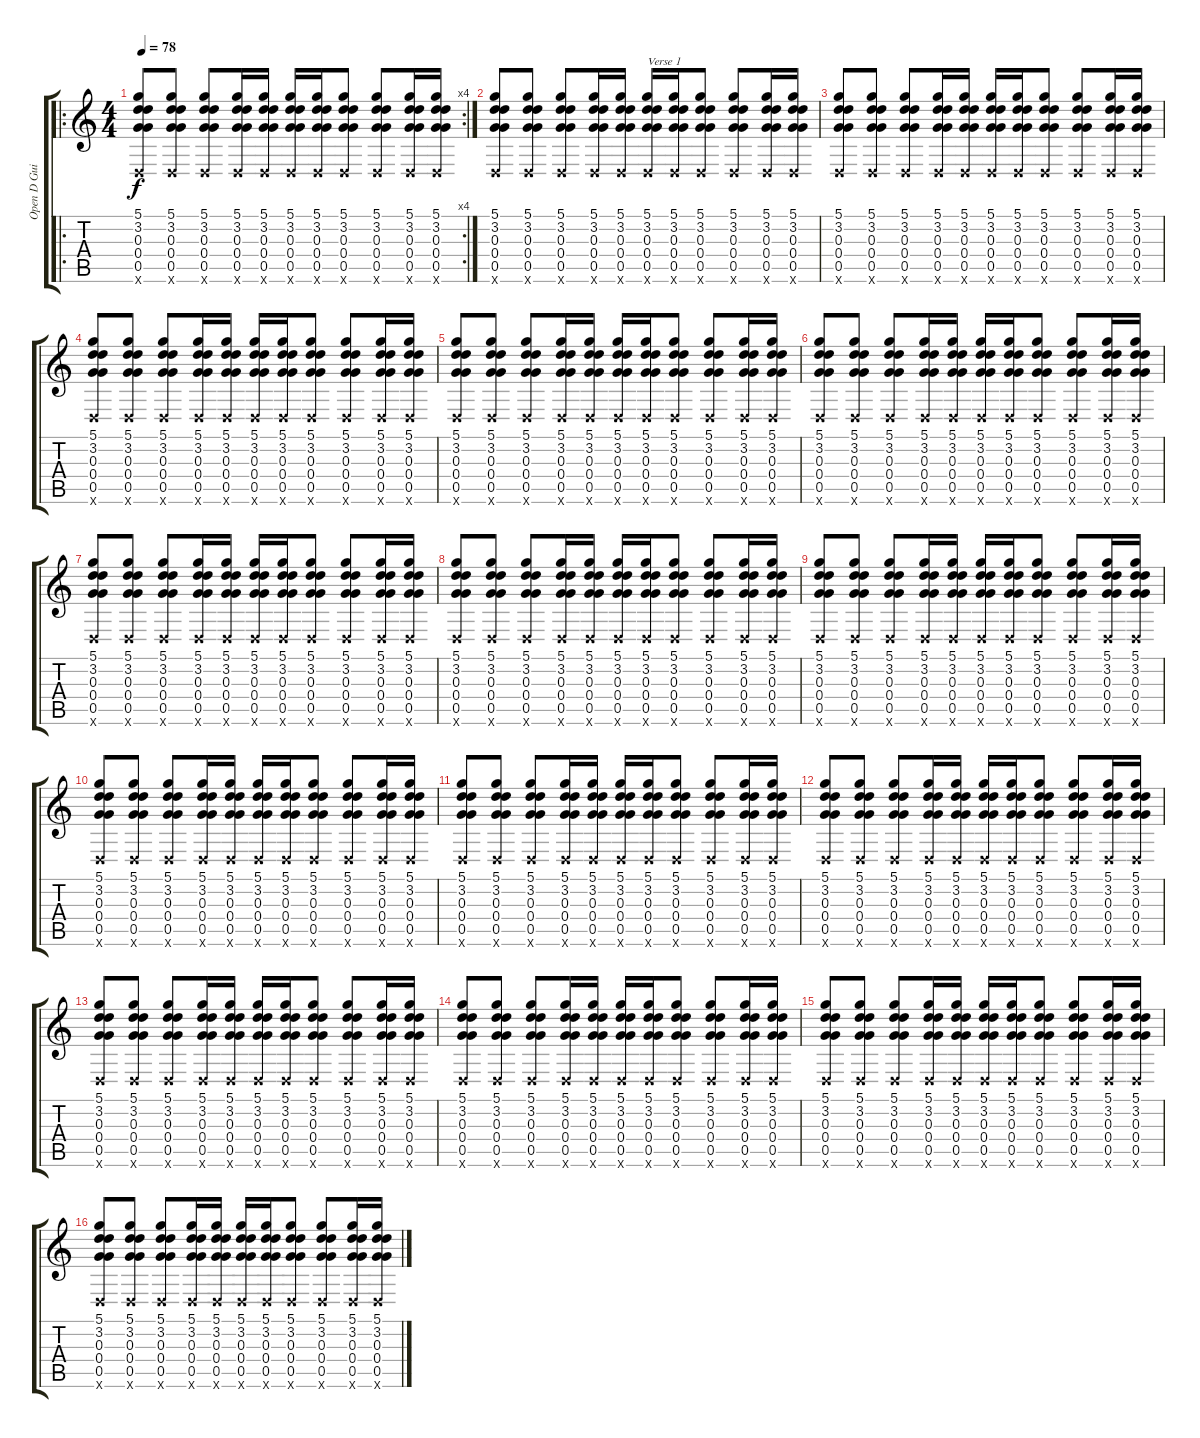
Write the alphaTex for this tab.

\track ("Open D Guitar" "Open D Gui") {instrument acousticguitarsteel}
\staff {score tabs}
\tuning (D4 B3 G3 D4 G3 D2) {hide}
\ro
\rc 4
\ts (4 4)
\tempo 78
\clef g2
\ks c
(5.1 3.2 0.3 0.4 0.5 0.6{x}).8{dy f instrument acousticguitarsteel} (5.1 3.2 0.3 0.4 0.5 0.6{x}).8 (5.1 3.2 0.3 0.4 0.5 0.6{x}).8 (5.1 3.2 0.3 0.4 0.5 0.6{x}).16 (5.1 3.2 0.3 0.4 0.5 0.6{x}).16 (5.1 3.2 0.3 0.4 0.5 0.6{x}).16 (5.1 3.2 0.3 0.4 0.5 0.6{x}).16 (5.1 3.2 0.3 0.4 0.5 0.6{x}).8 (5.1 3.2 0.3 0.4 0.5 0.6{x}).8 (5.1 3.2 0.3 0.4 0.5 0.6{x}).16 (5.1 3.2 0.3 0.4 0.5 0.6{x}).16 |
(5.1 3.2 0.3 0.4 0.5 0.6{x}).8 (5.1 3.2 0.3 0.4 0.5 0.6{x}).8 (5.1 3.2 0.3 0.4 0.5 0.6{x}).8 (5.1 3.2 0.3 0.4 0.5 0.6{x}).16 (5.1 3.2 0.3 0.4 0.5 0.6{x}).16 (5.1 3.2 0.3 0.4 0.5 0.6{x}).16{txt "Verse 1"} (5.1 3.2 0.3 0.4 0.5 0.6{x}).16 (5.1 3.2 0.3 0.4 0.5 0.6{x}).8 (5.1 3.2 0.3 0.4 0.5 0.6{x}).8 (5.1 3.2 0.3 0.4 0.5 0.6{x}).16 (5.1 3.2 0.3 0.4 0.5 0.6{x}).16 |
(5.1 3.2 0.3 0.4 0.5 0.6{x}).8 (5.1 3.2 0.3 0.4 0.5 0.6{x}).8 (5.1 3.2 0.3 0.4 0.5 0.6{x}).8 (5.1 3.2 0.3 0.4 0.5 0.6{x}).16 (5.1 3.2 0.3 0.4 0.5 0.6{x}).16 (5.1 3.2 0.3 0.4 0.5 0.6{x}).16 (5.1 3.2 0.3 0.4 0.5 0.6{x}).16 (5.1 3.2 0.3 0.4 0.5 0.6{x}).8 (5.1 3.2 0.3 0.4 0.5 0.6{x}).8 (5.1 3.2 0.3 0.4 0.5 0.6{x}).16 (5.1 3.2 0.3 0.4 0.5 0.6{x}).16 |
(5.1 3.2 0.3 0.4 0.5 0.6{x}).8 (5.1 3.2 0.3 0.4 0.5 0.6{x}).8 (5.1 3.2 0.3 0.4 0.5 0.6{x}).8 (5.1 3.2 0.3 0.4 0.5 0.6{x}).16 (5.1 3.2 0.3 0.4 0.5 0.6{x}).16 (5.1 3.2 0.3 0.4 0.5 0.6{x}).16 (5.1 3.2 0.3 0.4 0.5 0.6{x}).16 (5.1 3.2 0.3 0.4 0.5 0.6{x}).8 (5.1 3.2 0.3 0.4 0.5 0.6{x}).8 (5.1 3.2 0.3 0.4 0.5 0.6{x}).16 (5.1 3.2 0.3 0.4 0.5 0.6{x}).16 |
(5.1 3.2 0.3 0.4 0.5 0.6{x}).8 (5.1 3.2 0.3 0.4 0.5 0.6{x}).8 (5.1 3.2 0.3 0.4 0.5 0.6{x}).8 (5.1 3.2 0.3 0.4 0.5 0.6{x}).16 (5.1 3.2 0.3 0.4 0.5 0.6{x}).16 (5.1 3.2 0.3 0.4 0.5 0.6{x}).16 (5.1 3.2 0.3 0.4 0.5 0.6{x}).16 (5.1 3.2 0.3 0.4 0.5 0.6{x}).8 (5.1 3.2 0.3 0.4 0.5 0.6{x}).8 (5.1 3.2 0.3 0.4 0.5 0.6{x}).16 (5.1 3.2 0.3 0.4 0.5 0.6{x}).16 |
(5.1 3.2 0.3 0.4 0.5 0.6{x}).8 (5.1 3.2 0.3 0.4 0.5 0.6{x}).8 (5.1 3.2 0.3 0.4 0.5 0.6{x}).8 (5.1 3.2 0.3 0.4 0.5 0.6{x}).16 (5.1 3.2 0.3 0.4 0.5 0.6{x}).16 (5.1 3.2 0.3 0.4 0.5 0.6{x}).16 (5.1 3.2 0.3 0.4 0.5 0.6{x}).16 (5.1 3.2 0.3 0.4 0.5 0.6{x}).8 (5.1 3.2 0.3 0.4 0.5 0.6{x}).8 (5.1 3.2 0.3 0.4 0.5 0.6{x}).16 (5.1 3.2 0.3 0.4 0.5 0.6{x}).16 |
(5.1 3.2 0.3 0.4 0.5 0.6{x}).8 (5.1 3.2 0.3 0.4 0.5 0.6{x}).8 (5.1 3.2 0.3 0.4 0.5 0.6{x}).8 (5.1 3.2 0.3 0.4 0.5 0.6{x}).16 (5.1 3.2 0.3 0.4 0.5 0.6{x}).16 (5.1 3.2 0.3 0.4 0.5 0.6{x}).16 (5.1 3.2 0.3 0.4 0.5 0.6{x}).16 (5.1 3.2 0.3 0.4 0.5 0.6{x}).8 (5.1 3.2 0.3 0.4 0.5 0.6{x}).8 (5.1 3.2 0.3 0.4 0.5 0.6{x}).16 (5.1 3.2 0.3 0.4 0.5 0.6{x}).16 |
(5.1 3.2 0.3 0.4 0.5 0.6{x}).8 (5.1 3.2 0.3 0.4 0.5 0.6{x}).8 (5.1 3.2 0.3 0.4 0.5 0.6{x}).8 (5.1 3.2 0.3 0.4 0.5 0.6{x}).16 (5.1 3.2 0.3 0.4 0.5 0.6{x}).16 (5.1 3.2 0.3 0.4 0.5 0.6{x}).16 (5.1 3.2 0.3 0.4 0.5 0.6{x}).16 (5.1 3.2 0.3 0.4 0.5 0.6{x}).8 (5.1 3.2 0.3 0.4 0.5 0.6{x}).8 (5.1 3.2 0.3 0.4 0.5 0.6{x}).16 (5.1 3.2 0.3 0.4 0.5 0.6{x}).16 |
(5.1 3.2 0.3 0.4 0.5 0.6{x}).8 (5.1 3.2 0.3 0.4 0.5 0.6{x}).8 (5.1 3.2 0.3 0.4 0.5 0.6{x}).8 (5.1 3.2 0.3 0.4 0.5 0.6{x}).16 (5.1 3.2 0.3 0.4 0.5 0.6{x}).16 (5.1 3.2 0.3 0.4 0.5 0.6{x}).16 (5.1 3.2 0.3 0.4 0.5 0.6{x}).16 (5.1 3.2 0.3 0.4 0.5 0.6{x}).8 (5.1 3.2 0.3 0.4 0.5 0.6{x}).8 (5.1 3.2 0.3 0.4 0.5 0.6{x}).16 (5.1 3.2 0.3 0.4 0.5 0.6{x}).16 |
(5.1 3.2 0.3 0.4 0.5 0.6{x}).8 (5.1 3.2 0.3 0.4 0.5 0.6{x}).8 (5.1 3.2 0.3 0.4 0.5 0.6{x}).8 (5.1 3.2 0.3 0.4 0.5 0.6{x}).16 (5.1 3.2 0.3 0.4 0.5 0.6{x}).16 (5.1 3.2 0.3 0.4 0.5 0.6{x}).16 (5.1 3.2 0.3 0.4 0.5 0.6{x}).16 (5.1 3.2 0.3 0.4 0.5 0.6{x}).8 (5.1 3.2 0.3 0.4 0.5 0.6{x}).8 (5.1 3.2 0.3 0.4 0.5 0.6{x}).16 (5.1 3.2 0.3 0.4 0.5 0.6{x}).16 |
(5.1 3.2 0.3 0.4 0.5 0.6{x}).8 (5.1 3.2 0.3 0.4 0.5 0.6{x}).8 (5.1 3.2 0.3 0.4 0.5 0.6{x}).8 (5.1 3.2 0.3 0.4 0.5 0.6{x}).16 (5.1 3.2 0.3 0.4 0.5 0.6{x}).16 (5.1 3.2 0.3 0.4 0.5 0.6{x}).16 (5.1 3.2 0.3 0.4 0.5 0.6{x}).16 (5.1 3.2 0.3 0.4 0.5 0.6{x}).8 (5.1 3.2 0.3 0.4 0.5 0.6{x}).8 (5.1 3.2 0.3 0.4 0.5 0.6{x}).16 (5.1 3.2 0.3 0.4 0.5 0.6{x}).16 |
(5.1 3.2 0.3 0.4 0.5 0.6{x}).8 (5.1 3.2 0.3 0.4 0.5 0.6{x}).8 (5.1 3.2 0.3 0.4 0.5 0.6{x}).8 (5.1 3.2 0.3 0.4 0.5 0.6{x}).16 (5.1 3.2 0.3 0.4 0.5 0.6{x}).16 (5.1 3.2 0.3 0.4 0.5 0.6{x}).16 (5.1 3.2 0.3 0.4 0.5 0.6{x}).16 (5.1 3.2 0.3 0.4 0.5 0.6{x}).8 (5.1 3.2 0.3 0.4 0.5 0.6{x}).8 (5.1 3.2 0.3 0.4 0.5 0.6{x}).16 (5.1 3.2 0.3 0.4 0.5 0.6{x}).16 |
(5.1 3.2 0.3 0.4 0.5 0.6{x}).8 (5.1 3.2 0.3 0.4 0.5 0.6{x}).8 (5.1 3.2 0.3 0.4 0.5 0.6{x}).8 (5.1 3.2 0.3 0.4 0.5 0.6{x}).16 (5.1 3.2 0.3 0.4 0.5 0.6{x}).16 (5.1 3.2 0.3 0.4 0.5 0.6{x}).16 (5.1 3.2 0.3 0.4 0.5 0.6{x}).16 (5.1 3.2 0.3 0.4 0.5 0.6{x}).8 (5.1 3.2 0.3 0.4 0.5 0.6{x}).8 (5.1 3.2 0.3 0.4 0.5 0.6{x}).16 (5.1 3.2 0.3 0.4 0.5 0.6{x}).16 |
(5.1 3.2 0.3 0.4 0.5 0.6{x}).8 (5.1 3.2 0.3 0.4 0.5 0.6{x}).8 (5.1 3.2 0.3 0.4 0.5 0.6{x}).8 (5.1 3.2 0.3 0.4 0.5 0.6{x}).16 (5.1 3.2 0.3 0.4 0.5 0.6{x}).16 (5.1 3.2 0.3 0.4 0.5 0.6{x}).16 (5.1 3.2 0.3 0.4 0.5 0.6{x}).16 (5.1 3.2 0.3 0.4 0.5 0.6{x}).8 (5.1 3.2 0.3 0.4 0.5 0.6{x}).8 (5.1 3.2 0.3 0.4 0.5 0.6{x}).16 (5.1 3.2 0.3 0.4 0.5 0.6{x}).16 |
(5.1 3.2 0.3 0.4 0.5 0.6{x}).8 (5.1 3.2 0.3 0.4 0.5 0.6{x}).8 (5.1 3.2 0.3 0.4 0.5 0.6{x}).8 (5.1 3.2 0.3 0.4 0.5 0.6{x}).16 (5.1 3.2 0.3 0.4 0.5 0.6{x}).16 (5.1 3.2 0.3 0.4 0.5 0.6{x}).16 (5.1 3.2 0.3 0.4 0.5 0.6{x}).16 (5.1 3.2 0.3 0.4 0.5 0.6{x}).8 (5.1 3.2 0.3 0.4 0.5 0.6{x}).8 (5.1 3.2 0.3 0.4 0.5 0.6{x}).16 (5.1 3.2 0.3 0.4 0.5 0.6{x}).16 |
(5.1 3.2 0.3 0.4 0.5 0.6{x}).8 (5.1 3.2 0.3 0.4 0.5 0.6{x}).8 (5.1 3.2 0.3 0.4 0.5 0.6{x}).8 (5.1 3.2 0.3 0.4 0.5 0.6{x}).16 (5.1 3.2 0.3 0.4 0.5 0.6{x}).16 (5.1 3.2 0.3 0.4 0.5 0.6{x}).16 (5.1 3.2 0.3 0.4 0.5 0.6{x}).16 (5.1 3.2 0.3 0.4 0.5 0.6{x}).8 (5.1 3.2 0.3 0.4 0.5 0.6{x}).8 (5.1 3.2 0.3 0.4 0.5 0.6{x}).16 (5.1 3.2 0.3 0.4 0.5 0.6{x}).16
